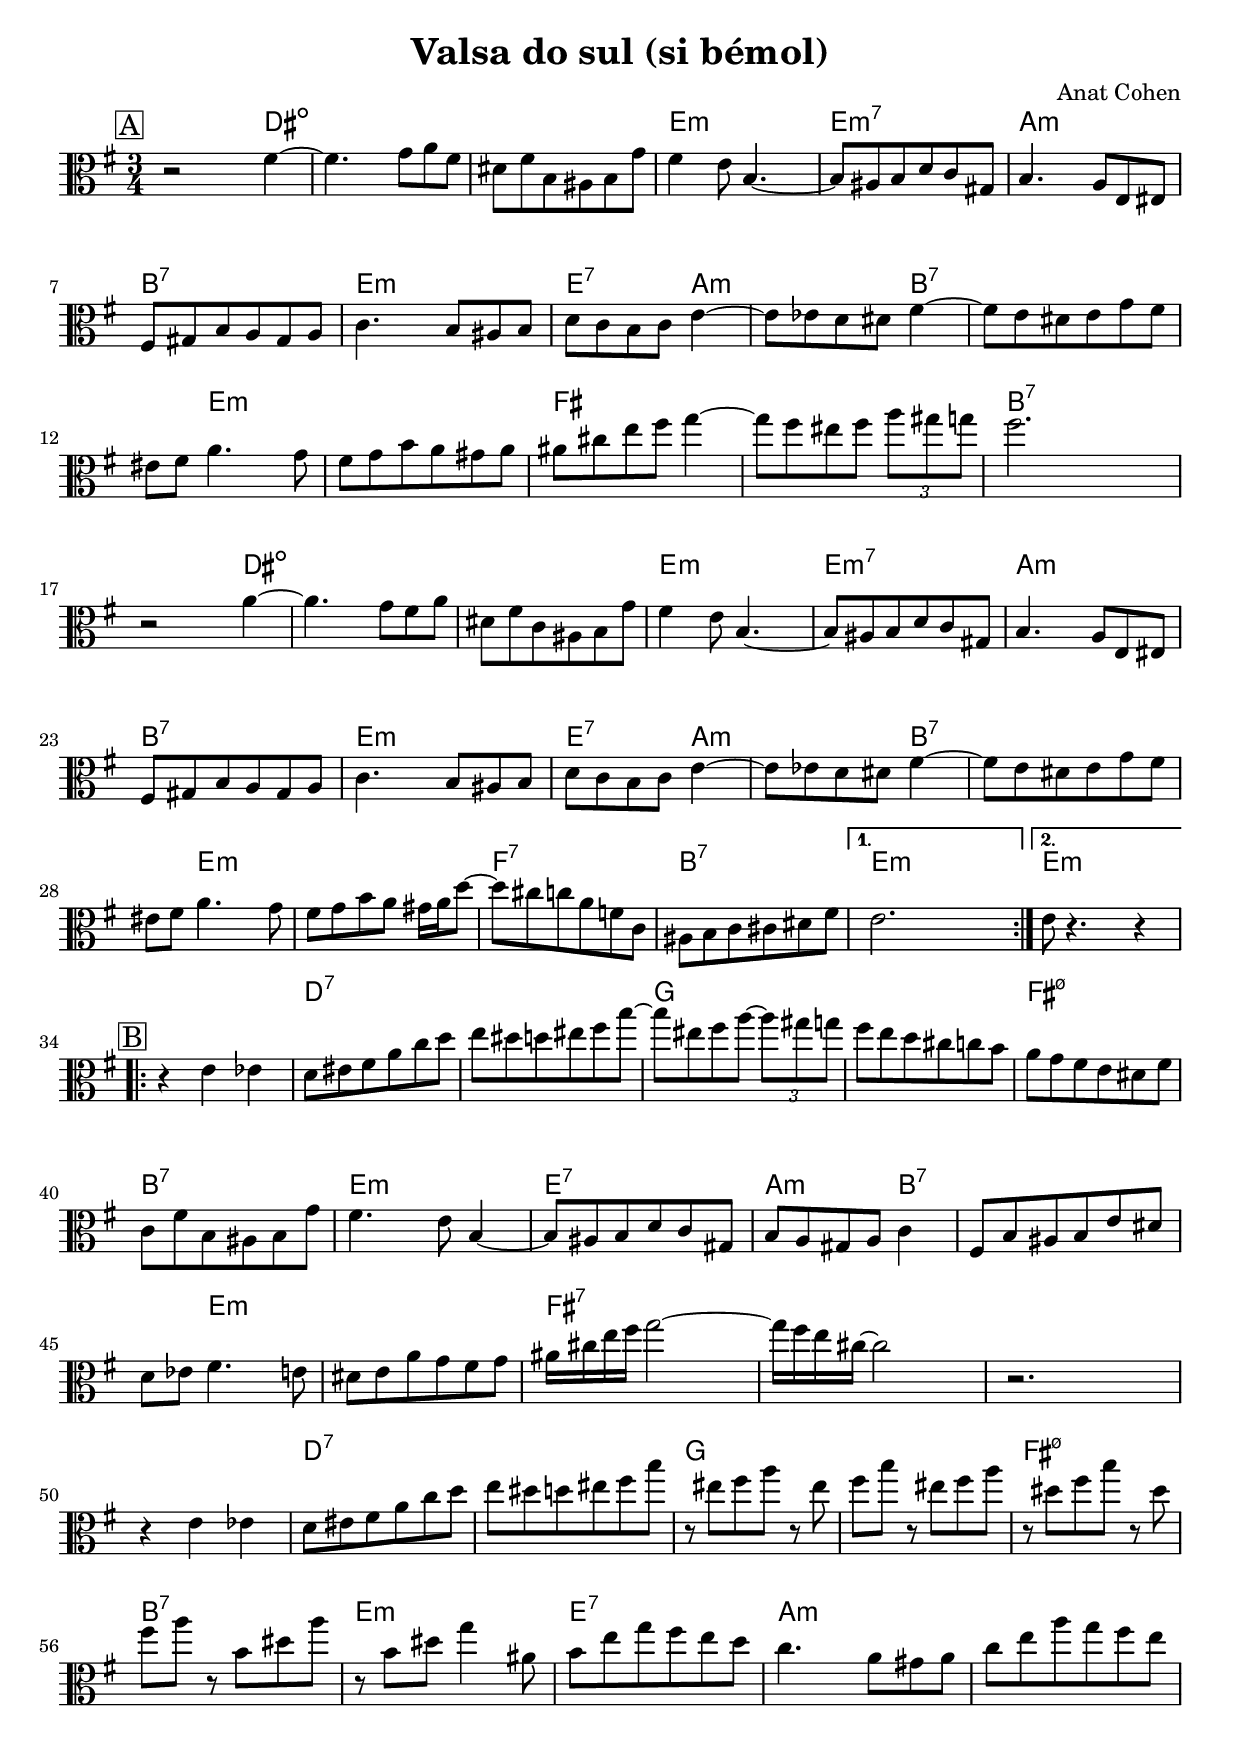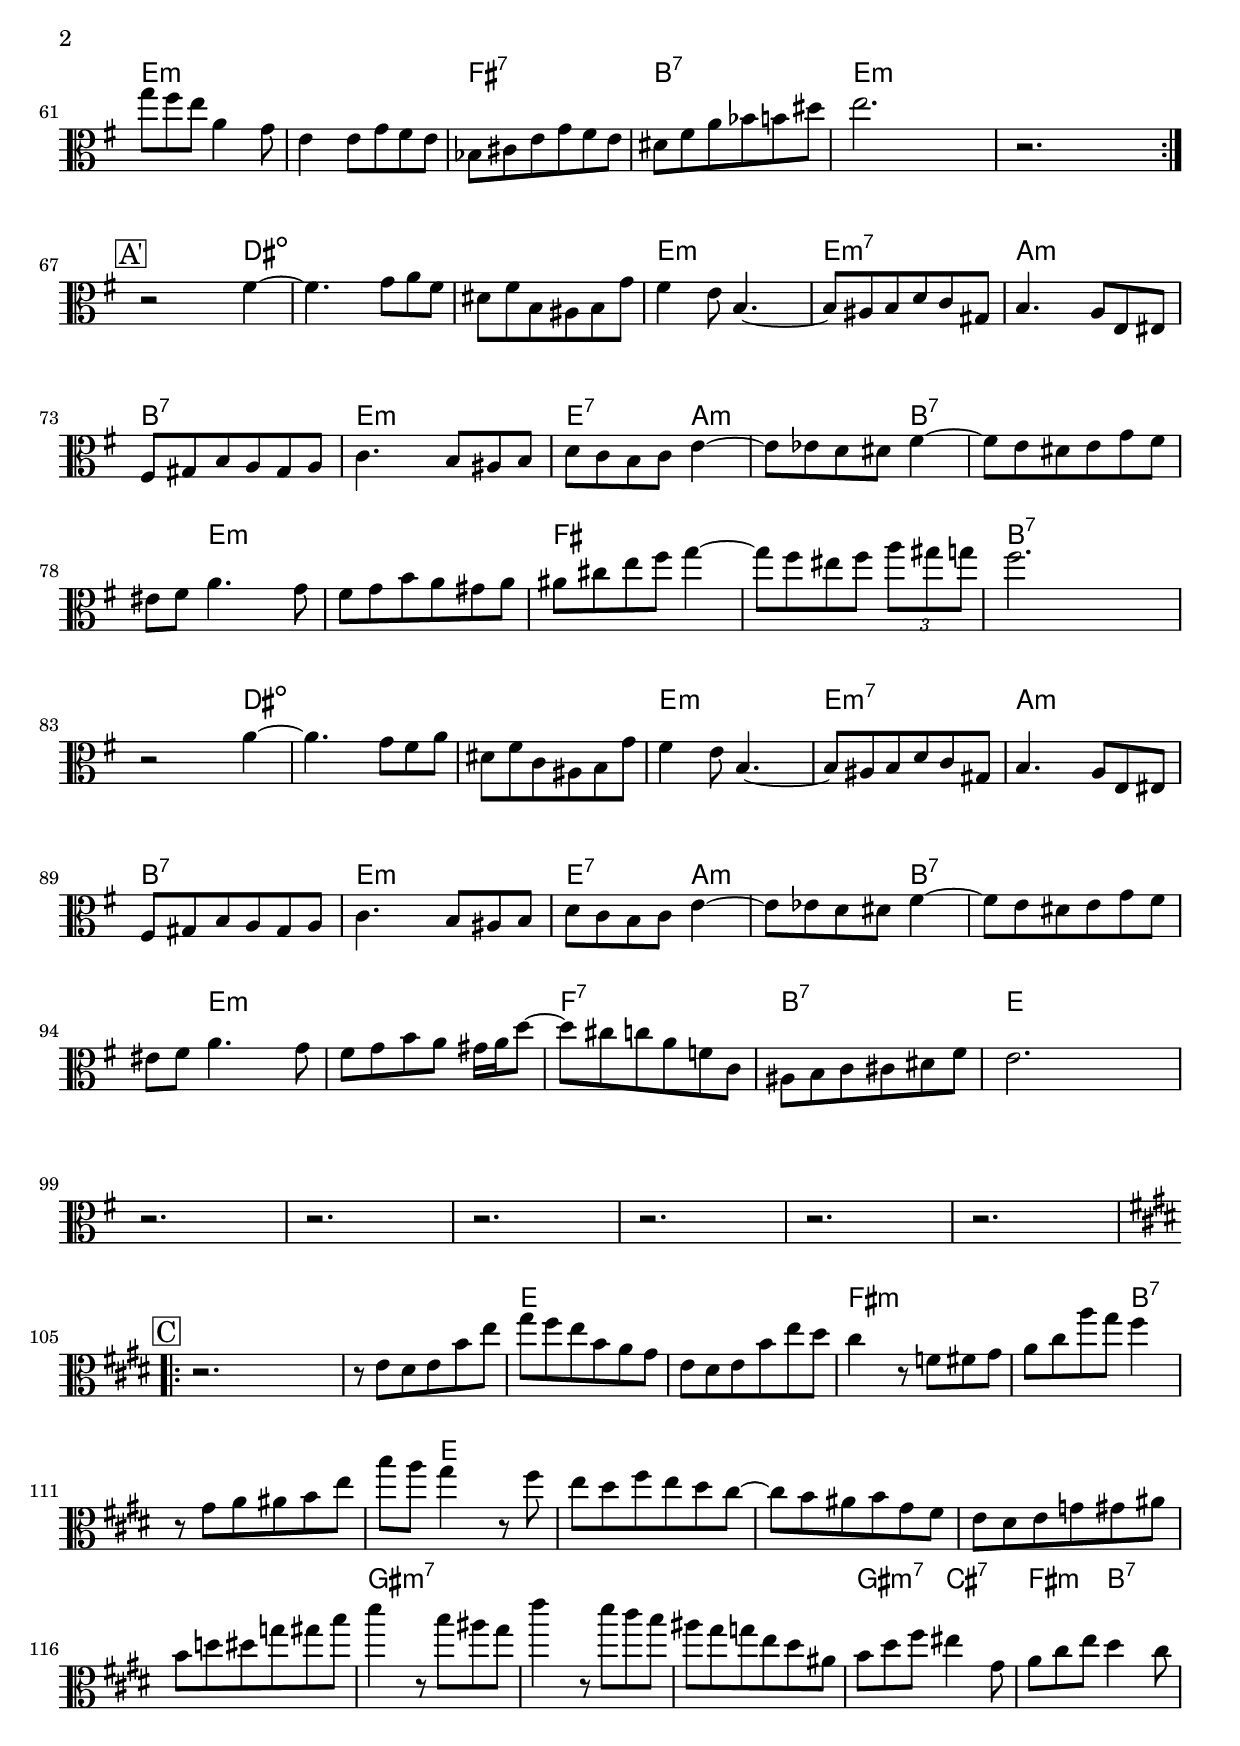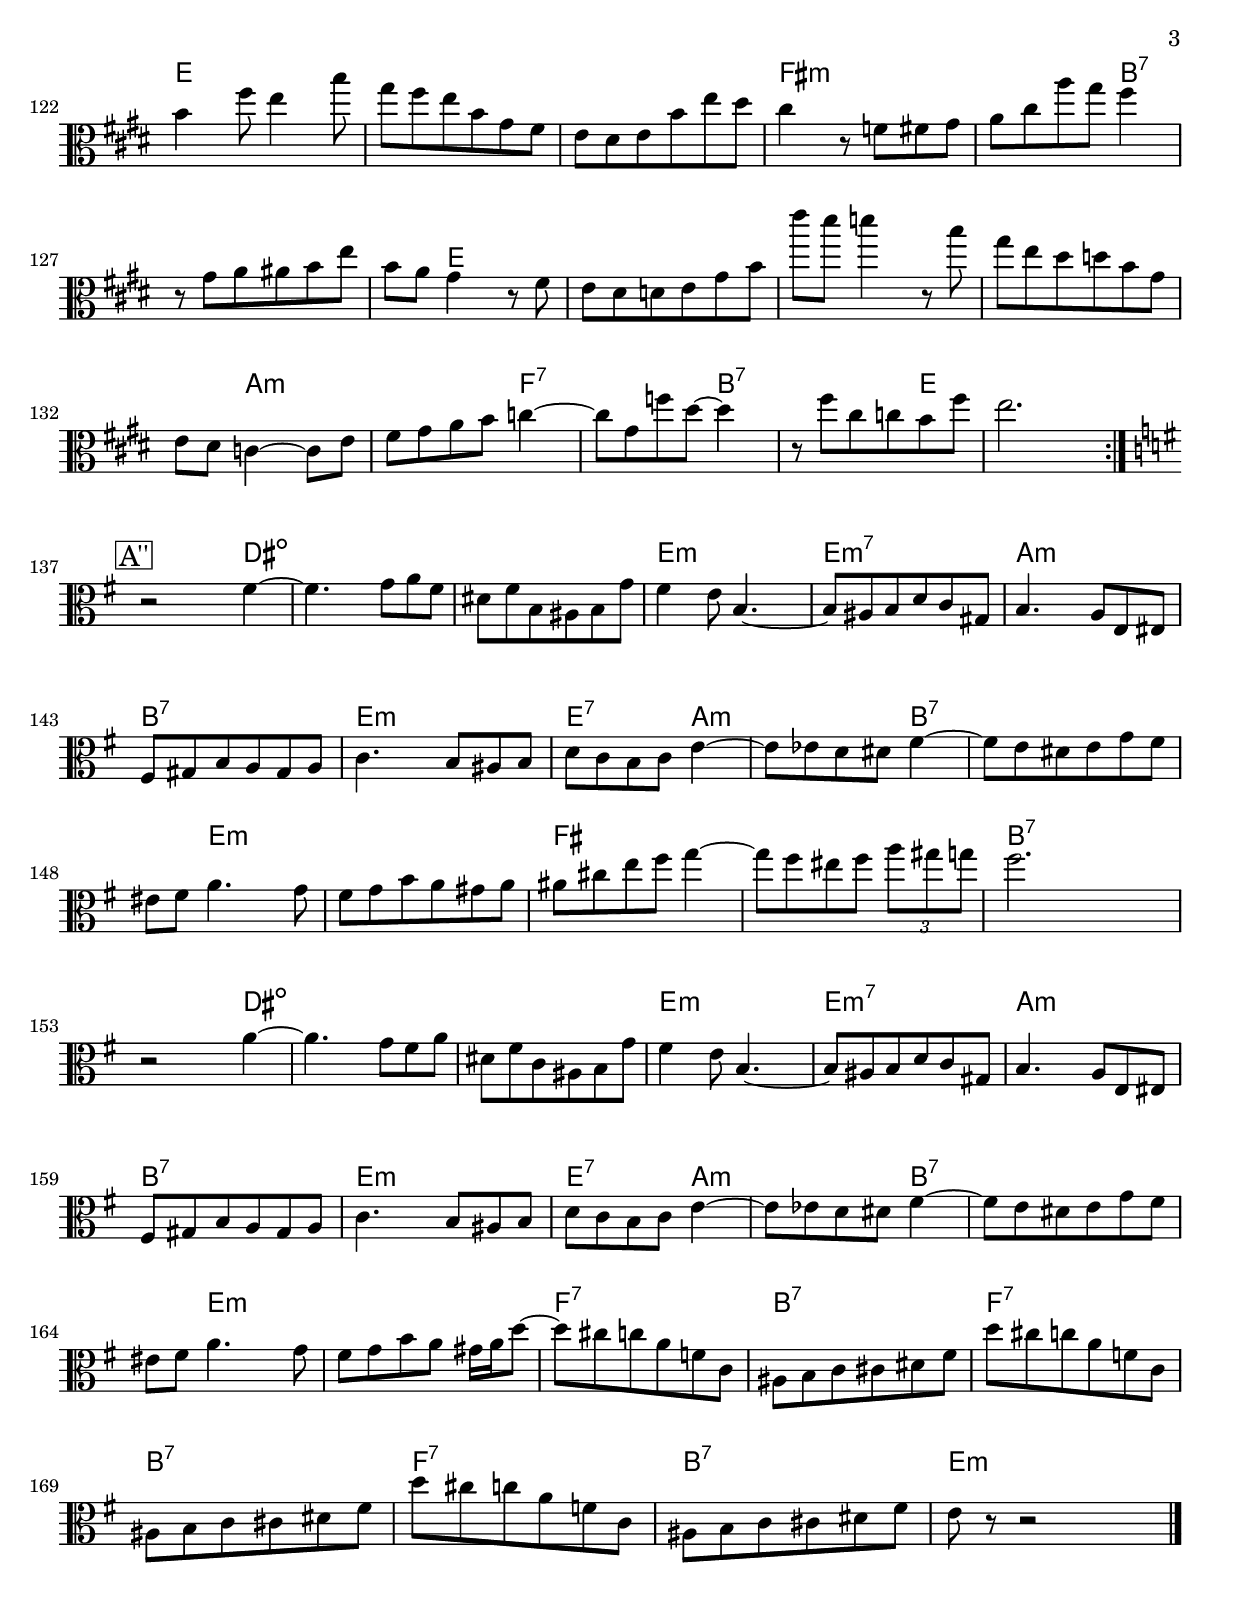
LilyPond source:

\version "2.18.2"	

noteCibleTransposition =   c   % c         % d pour Si b %  a, pour Mi b

ton = " (si bémol)"

indent = 0

aa = {
  r2 fis4~ |
    fis4. g8 a fis | dis fis b, ais b g' | fis4 e8 b4.~ | b8 ais b d c gis | b4. a8 e eis | \break
    fis gis b a gis a |     c4. b8 ais b | 
    d c b c e4~ |  e8 ees d dis fis4~ | fis8 e dis e g fis | \break
    eis fis a4. g8 | 
    fis g b a gis a | 
    ais cis e fis g4~ | g8 fis eis fis \tuplet 3/2 {a gis g} | fis2. | \break
%
    r2 a,4~ | a4. g8 fis a | dis, fis c ais b g' | fis4 e8 b4.~ | 
    b8 ais b d c gis | 
    b4. a8 e eis | \break
    fis gis b a gis a | c4. b8 ais b | 
    d c b c e4~ | 
    e8 ees d dis fis4~ | 
    fis8 e dis e g fis | \break eis fis a4. g8 | fis g b a gis16 a d8 ~| 
    d cis c a f c | 
  ais b c cis dis fis |
  }

melodiea =  \relative c'{
 
  \mark \markup {\box A}
  
  \repeat volta 2 {
    \aa
  }
  \alternative {
    {e2. | }
    {e8 r4. r4 | }
  }\break

}

melodieab = \relative c'{
  \mark \markup {\box A'}
  \aa
  e2. | \break
  \repeat unfold 6 {r2.} \break
}

melodieac = \relative c'{
  \mark \markup {\box A''}
  \aa
  \repeat unfold 2 {
    d'8 cis c a f c |  ais b c cis dis fis |
    }
  e8 r8 r2 | \break
  
}


melodieb = \relative c'{

  \mark \markup {\box B}
  \repeat volta 2 {
  | r4 e ees | d8 eis fis a c d | e dis d eis fis b~ | b eis, fis a~ \tuplet 3/2 {a gis g} | 
  fis e d cis c b | a g fis e dis fis |  \break
  c fis b, ais b g' | fis4. e8 b4~ | 
  b8 ais b d c gis |
				%
  b a gis a c4 | fis,8 b ais b e dis | \break
  d ees fis4. e8 | 
  dis e a g fis g | ais16 cis e fis g2~ | g16 fis e cis~ cis2 | r2. | \break
				%
  | r4 e, ees | 
  d8 eis fis a c d |
  e dis d eis fis b | r eis, fis a r eis | 
fis b r eis, fis a | r dis, fis b r dis, | \break fis a r b, dis a' | r b, dis g4 ais,8 | 
  b e8 g8 fis e d | c4. a8 gis a | c e a g fis e | \break
  g fis e a,4 g8 | 
e4 e8 g fis e | bes cis e g fis e | dis fis a bes b dis | e2. | r2. \break
}
}

melodiec = \relative c'{

  \mark \markup {\box C}
				% f c g d
  \repeat volta 2 {
    r2.
    r8 e dis e b' e |  gis fis e b a gis | e dis e b' e dis | cis4 r8 f,8 fis gis |
  a8 cis a' gis fis4 | \break
  r8 gis,8 a ais b e | b' a gis4 r8 fis8 |
  e dis fis e dis cis~ | cis  b ais b gis fis |
  e dis e g gis ais | \break
  b d dis g gis b | dis4 r8 b8 ais gis | e'4 r8 dis8 cis b |
  ais gis g e dis ais | b dis fis eis4 gis,8 | a cis e dis4 cis8 | \break
b4 fis'8 e4 b'8 | gis fis e b gis fis |
e dis e b' e dis | cis4 r8 f, fis gis | a cis a' gis fis4 | \break r8 gis, a ais b e | 
  b a gis4 r8 fis | e dis d e gis b | e' dis d4 r8 b | gis e dis d b gis |
  e dis  c4~ c8 e8 | fis gis a b c4~ | c8 gis f' dis~ dis4 | r8 fis cis c b fis'  | e2. \break
  }
}


ha = \chordmode{
     s2 dis4:3-.5- |
    s2. | s | e:min | e:min7 | a:min | b:7 |
    e:min | e2:7  a2.:min  b2.:7 s4 | s4 e2:min | s2. |
    fis | s | b:7 |
    
    s2 dis4:3-.5- s2. | s2. | e:min |
    e:min7  a:min | b:7 | e:min |
    e2:7  a2.:min b2.:7 s4 | s4 e2:min | s2. | f:7 |
    b:7
  
}

harmoniea =  \chordmode{  
  
  \repeat volta 2 {
    \ha
  }
  \alternative{
    {e2.:min |  }
    {e2.:min | }
    }    
}

harmonieab =  \chordmode{  
  
  \ha
  {e2. |  } 
  \repeat unfold 6 {s2.} 
   
}
harmonieac =  \chordmode{  
  
  \ha

  \repeat unfold 2 {
    f2.:7 | b:7 
  }

  e2.:min  
  
   
}




harmonieb= \chordmode {

\repeat volta 2 {
  s2.
  | d:7 | s | g | s | fis:3-.5-.7 |
  b:7 | e:m | e:7  a2:min   b2.:7 s4 |
  s4 e2:min | s2. | fis:7 |
  s2. | s2. | s | d:7 | s
  | g2. | s |   fis2.:3-.5-.7
				%b2.:7  | s2. | e:min | s  | b:7 |
  b:7 | e:m | e:7  a2.:min |  s2.|%b2.:7  |
  e2.:min | s | fis:7 | b:7 | e:m | s
  }

}

harmoniec= \chordmode {

\repeat volta 2 {
  s2.
  s2. | e2. | s2. | fis:min | s2  b2.:7 s4  | s4 e2 | s2. |
  s2. | s2. | s | gis2.:min7 | s | s |
  gis4.:min7 cis:7 | fis:min b:7 |
  e2. s | s | fis:min  | s2 b2.:7 s4 | s4  e2.
  s2 | s2. | s  | s4 a2.:min s4 f2.:7
  b2.:7 e s4 
  }
}




melodie = {
  
  \time 3/4

  \clef alto
  \key e \minor
  \melodiea

  \melodieb

  \melodieab

  \key e \major
  \melodiec

  \key e \minor
  \melodieac

  \bar "|."
}

harmonie = {

  \harmoniea

  \harmonieb

  \harmonieab

  \harmoniec

  \harmonieac

  

}



\header {
  title = #(string-append "Valsa do sul" ton )
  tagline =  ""
  composer = "Anat Cohen"
}



\score{
  <<
    \new ChordNames {
      \transpose c \noteCibleTransposition{
	\harmonie
      }
    }
    \new Staff { 
      \transpose c \noteCibleTransposition {
      \melodie
      }
    }
  >>
  \layout{ \context {      \Score      proportionalNotationDuration = #(ly:make-moment 4 30     )   } }
}




